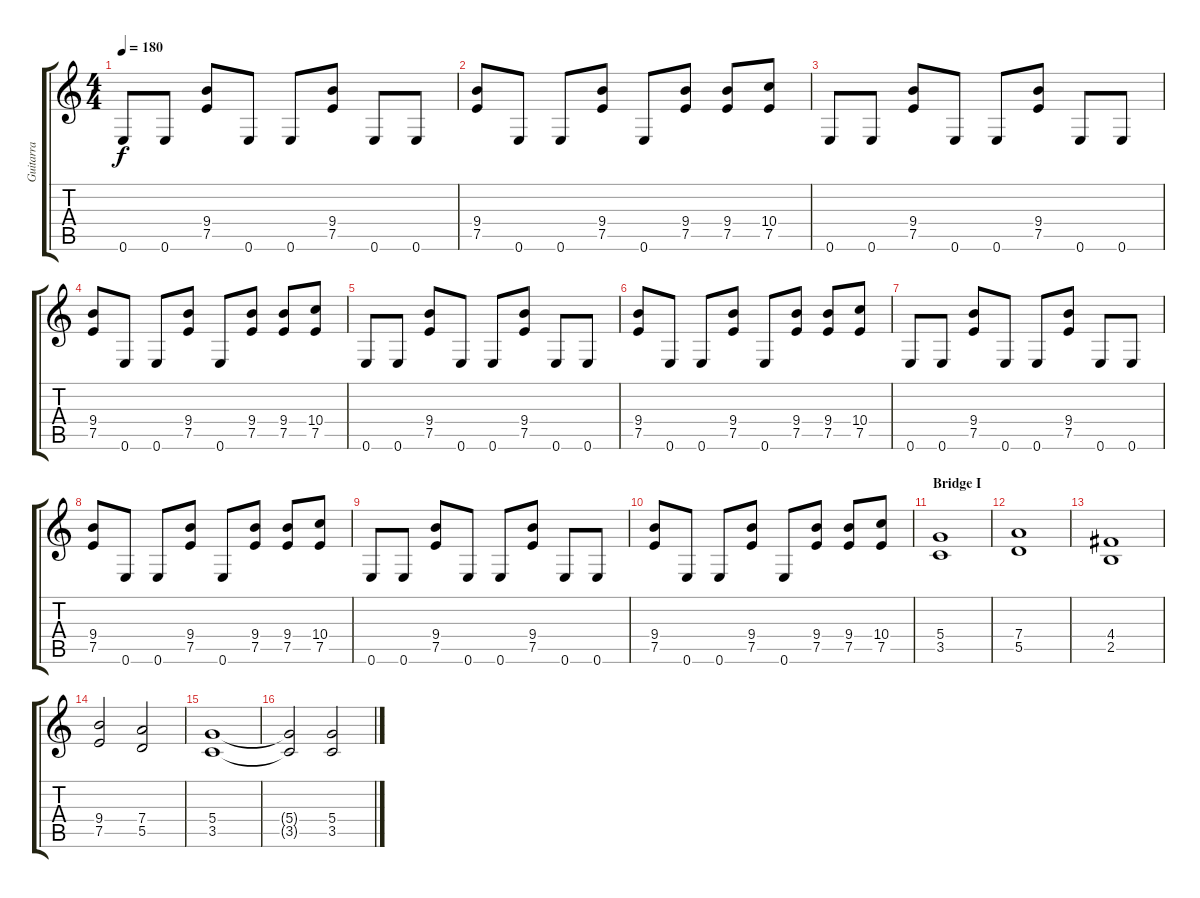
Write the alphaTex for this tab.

\track ("Guitarra" "Guitarra") {instrument overdrivenguitar}
\staff {score tabs}
\tuning (E4 B3 G3 D3 A2 E2) {hide}
\ts (4 4)
\tempo 180
\clef g2
\ks c
0.6.8{dy f} 0.6.8 (9.4 7.5).8 0.6.8 0.6.8 (9.4 7.5).8 0.6.8 0.6.8 |
(9.4 7.5).8 0.6.8 0.6.8 (9.4 7.5).8 0.6.8 (9.4 7.5).8 (9.4 7.5).8 (10.4 7.5).8 |
0.6.8 0.6.8 (9.4 7.5).8 0.6.8 0.6.8 (9.4 7.5).8 0.6.8 0.6.8 |
(9.4 7.5).8 0.6.8 0.6.8 (9.4 7.5).8 0.6.8 (9.4 7.5).8 (9.4 7.5).8 (10.4 7.5).8 |
0.6.8 0.6.8 (9.4 7.5).8 0.6.8 0.6.8 (9.4 7.5).8 0.6.8 0.6.8 |
(9.4 7.5).8 0.6.8 0.6.8 (9.4 7.5).8 0.6.8 (9.4 7.5).8 (9.4 7.5).8 (10.4 7.5).8 |
0.6.8 0.6.8 (9.4 7.5).8 0.6.8 0.6.8 (9.4 7.5).8 0.6.8 0.6.8 |
(9.4 7.5).8 0.6.8 0.6.8 (9.4 7.5).8 0.6.8 (9.4 7.5).8 (9.4 7.5).8 (10.4 7.5).8 |
0.6.8 0.6.8 (9.4 7.5).8 0.6.8 0.6.8 (9.4 7.5).8 0.6.8 0.6.8 |
(9.4 7.5).8 0.6.8 0.6.8 (9.4 7.5).8 0.6.8 (9.4 7.5).8 (9.4 7.5).8 (10.4 7.5).8 |
\section ("" "Bridge I")
(5.4 3.5).1 |
(7.4 5.5).1 |
(4.4 2.5).1 |
(9.4 7.5).2 (7.4 5.5).2 |
(5.4 3.5).1 |
(5.4{t} 3.5{t}).2 (5.4 3.5).2
